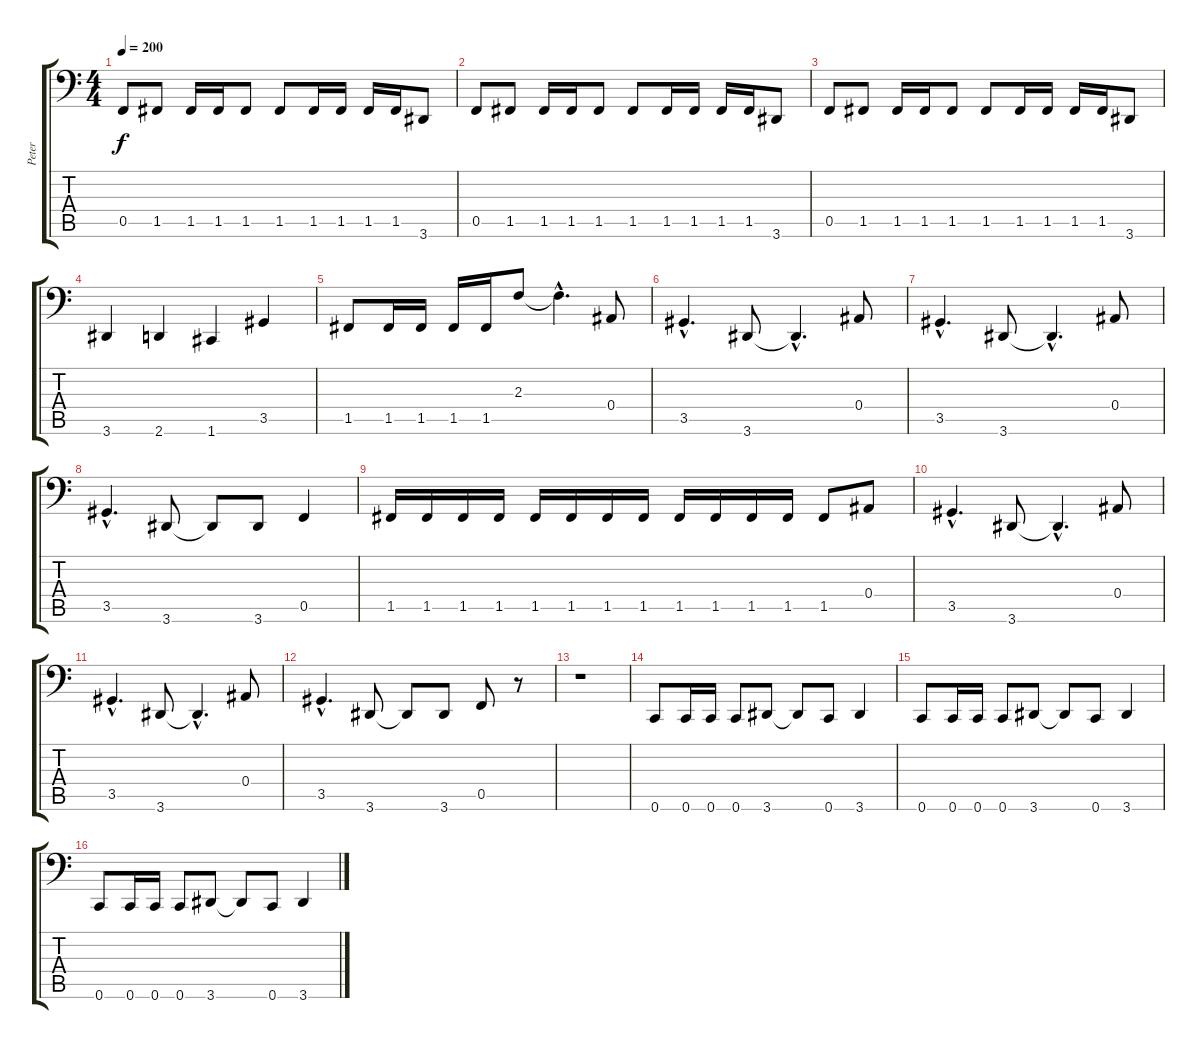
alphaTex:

\track ("Peter" "Peter") {instrument electricbassfinger}
\staff {score tabs}
\tuning (C3 G2 Eb2 Bb1 F1 C1) {hide}
\ts (4 4)
\tempo 200
\clef f4
\ks c
0.5.8{dy f} 1.5.8 1.5.16 1.5.16 1.5.8 1.5.8 1.5.16 1.5.16 1.5.16 1.5.16 3.6.8 |
0.5.8 1.5.8 1.5.16 1.5.16 1.5.8 1.5.8 1.5.16 1.5.16 1.5.16 1.5.16 3.6.8 |
0.5.8 1.5.8 1.5.16 1.5.16 1.5.8 1.5.8 1.5.16 1.5.16 1.5.16 1.5.16 3.6.8 |
3.6.4 2.6.4 1.6.4 3.5.4 |
1.5.8 1.5.16 1.5.16 1.5.16 1.5.16 2.3.8 2.3{hac t}.4{d} 0.4.8 |
3.5{hac}.4{d} 3.6.8 3.6{hac t}.4{d} 0.4.8 |
3.5{hac}.4{d} 3.6.8 3.6{hac t}.4{d} 0.4.8 |
3.5{hac}.4{d} 3.6.8 3.6{t}.8 3.6.8 0.5.4 |
1.5.16 1.5.16 1.5.16 1.5.16 1.5.16 1.5.16 1.5.16 1.5.16 1.5.16 1.5.16 1.5.16 1.5.16 1.5.8 0.4.8 |
3.5{hac}.4{d} 3.6.8 3.6{hac t}.4{d} 0.4.8 |
3.5{hac}.4{d} 3.6.8 3.6{hac t}.4{d} 0.4.8 |
3.5{hac}.4{d} 3.6.8 3.6{t}.8 3.6.8 0.5.8 r.8 |
r.1 |
0.6.8 0.6.16 0.6.16 0.6.8 3.6.8 3.6{t}.8 0.6.8 3.6.4 |
0.6.8 0.6.16 0.6.16 0.6.8 3.6.8 3.6{t}.8 0.6.8 3.6.4 |
0.6.8 0.6.16 0.6.16 0.6.8 3.6.8 3.6{t}.8 0.6.8 3.6.4
